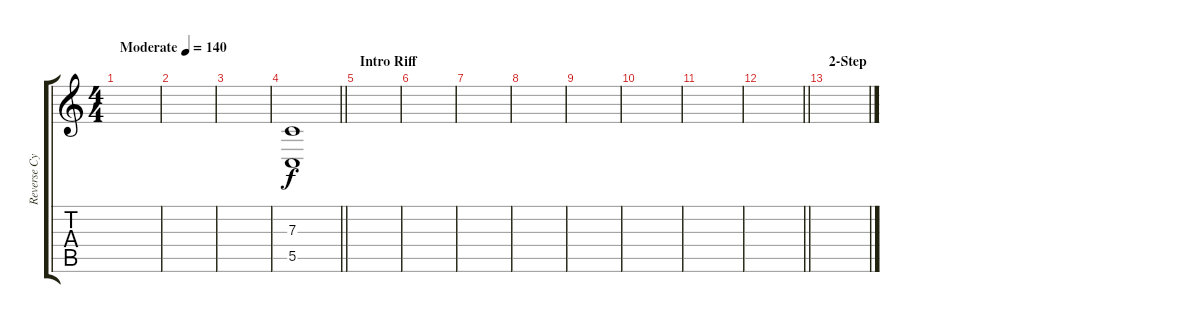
\track ("Reverse Cymbol" "Reverse Cy") {instrument reversecymbal}
\staff {score tabs}
\tuning (D4 A3 F3 C3 G2 C2) {hide}
\ts (4 4)
\tempo (140 "Moderate")
\clef g2
\ks c
|
|
|
\barLineRight lightlight
(7.3 5.5).1 |
\section ("" "Intro Riff")
|
|
|
|
|
|
|
\barLineRight lightlight
|
\section ("" "2-Step")
